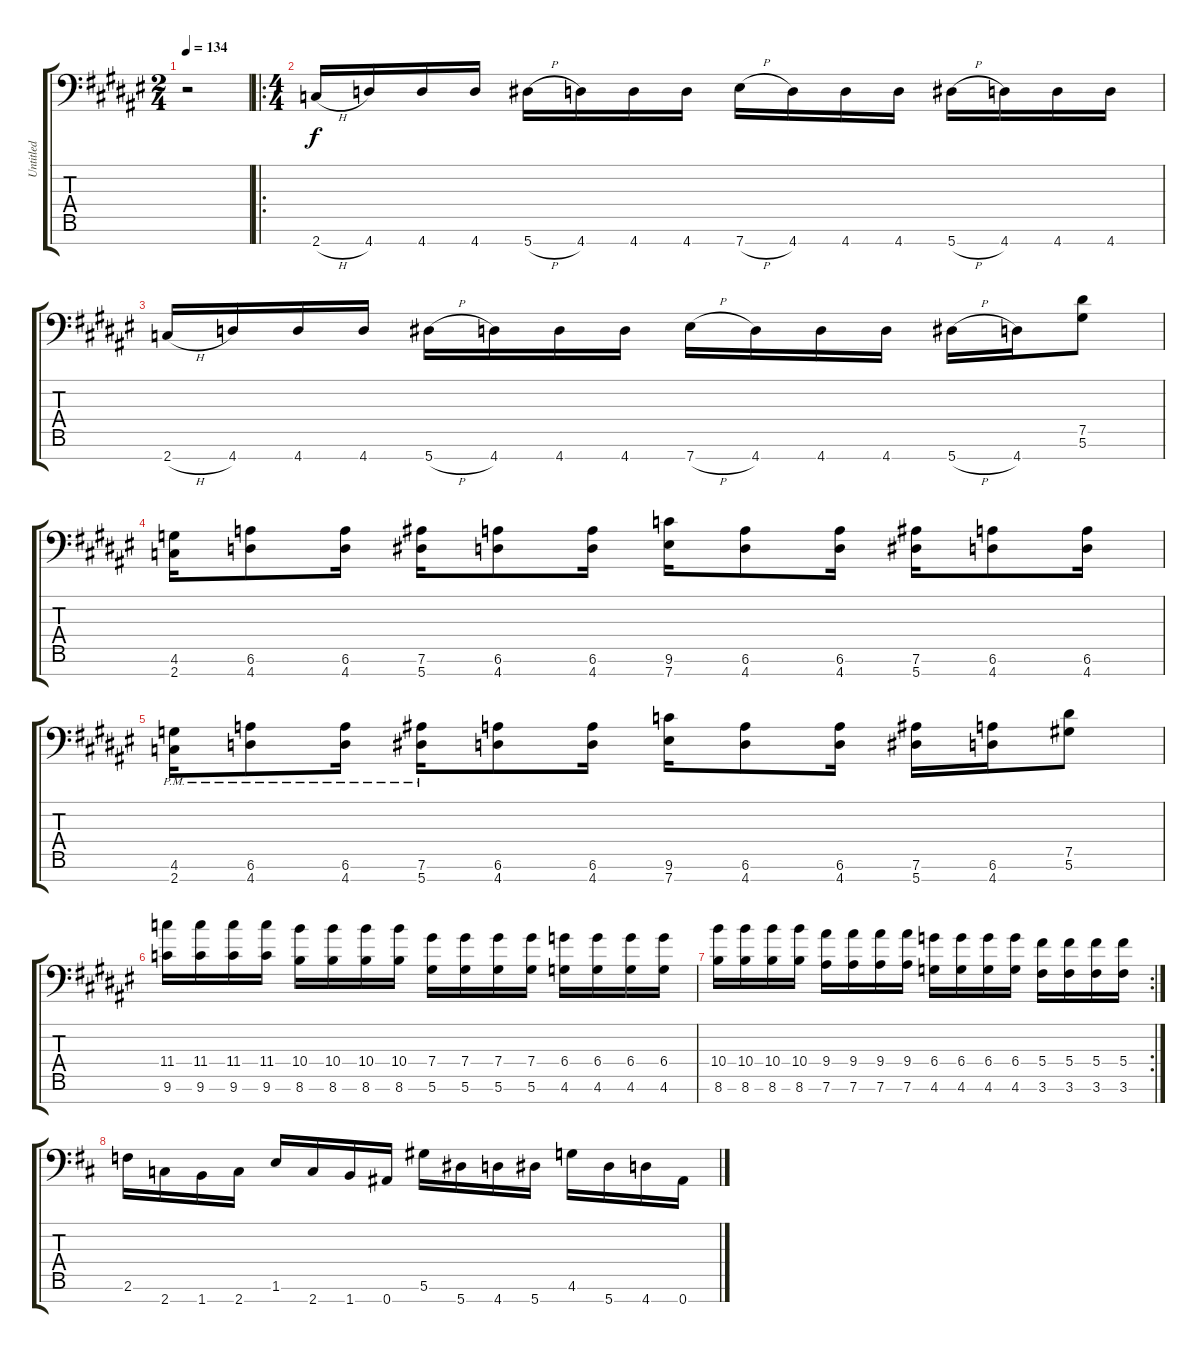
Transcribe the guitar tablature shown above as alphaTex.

\track ("Untitled" "Untitled") {instrument distortionguitar}
\staff {score tabs}
\tuning (Eb4 Bb3 Gb3 Db3 Ab2 Eb2 Bb1) {hide}
\ts (2 4)
\tempo 134
\clef f4
\ks f#
r.2{dy f instrument distortionguitar} |
\ro
\ts (4 4)
2.7{h}.16 4.7.16 4.7.16 4.7.16 5.7{h}.16 4.7.16 4.7.16 4.7.16 7.7{h}.16 4.7.16 4.7.16 4.7.16 5.7{h}.16 4.7.16 4.7.16 4.7.16 |
2.7{h}.16 4.7.16 4.7.16 4.7.16 5.7{h}.16 4.7.16 4.7.16 4.7.16 7.7{h}.16 4.7.16 4.7.16 4.7.16 5.7{h}.16 4.7.16 (7.5 5.6).8 |
(4.6 2.7).16 (6.6 4.7).8 (6.6 4.7).16 (7.6 5.7).16 (6.6 4.7).8 (6.6 4.7).16 (9.6 7.7).16 (6.6 4.7).8 (6.6 4.7).16 (7.6 5.7).16 (6.6 4.7).8 (6.6 4.7).16 |
(4.6{pm} 2.7{pm}).16 (6.6{pm} 4.7{pm}).8 (6.6{pm} 4.7{pm}).16 (7.6{pm} 5.7{pm}).16 (6.6 4.7).8 (6.6 4.7).16 (9.6 7.7).16 (6.6 4.7).8 (6.6 4.7).16 (7.6 5.7).16 (6.6 4.7).16 (7.5 5.6).8 |
(11.4 9.6).16 (11.4 9.6).16 (11.4 9.6).16 (11.4 9.6).16 (10.4 8.6).16 (10.4 8.6).16 (10.4 8.6).16 (10.4 8.6).16 (7.4 5.6).16 (7.4 5.6).16 (7.4 5.6).16 (7.4 5.6).16 (6.4 4.6).16 (6.4 4.6).16 (6.4 4.6).16 (6.4 4.6).16 |
\rc 2
(10.4 8.6).16 (10.4 8.6).16 (10.4 8.6).16 (10.4 8.6).16 (9.4 7.6).16 (9.4 7.6).16 (9.4 7.6).16 (9.4 7.6).16 (6.4 4.6).16 (6.4 4.6).16 (6.4 4.6).16 (6.4 4.6).16 (5.4 3.6).16 (5.4 3.6).16 (5.4 3.6).16 (5.4 3.6).16 |
\ks d
2.6.16 2.7.16 1.7.16 2.7.16 1.6.16 2.7.16 1.7.16 0.7.16 5.6.16 5.7.16 4.7.16 5.7.16 4.6.16 5.7.16 4.7.16 0.7.16
